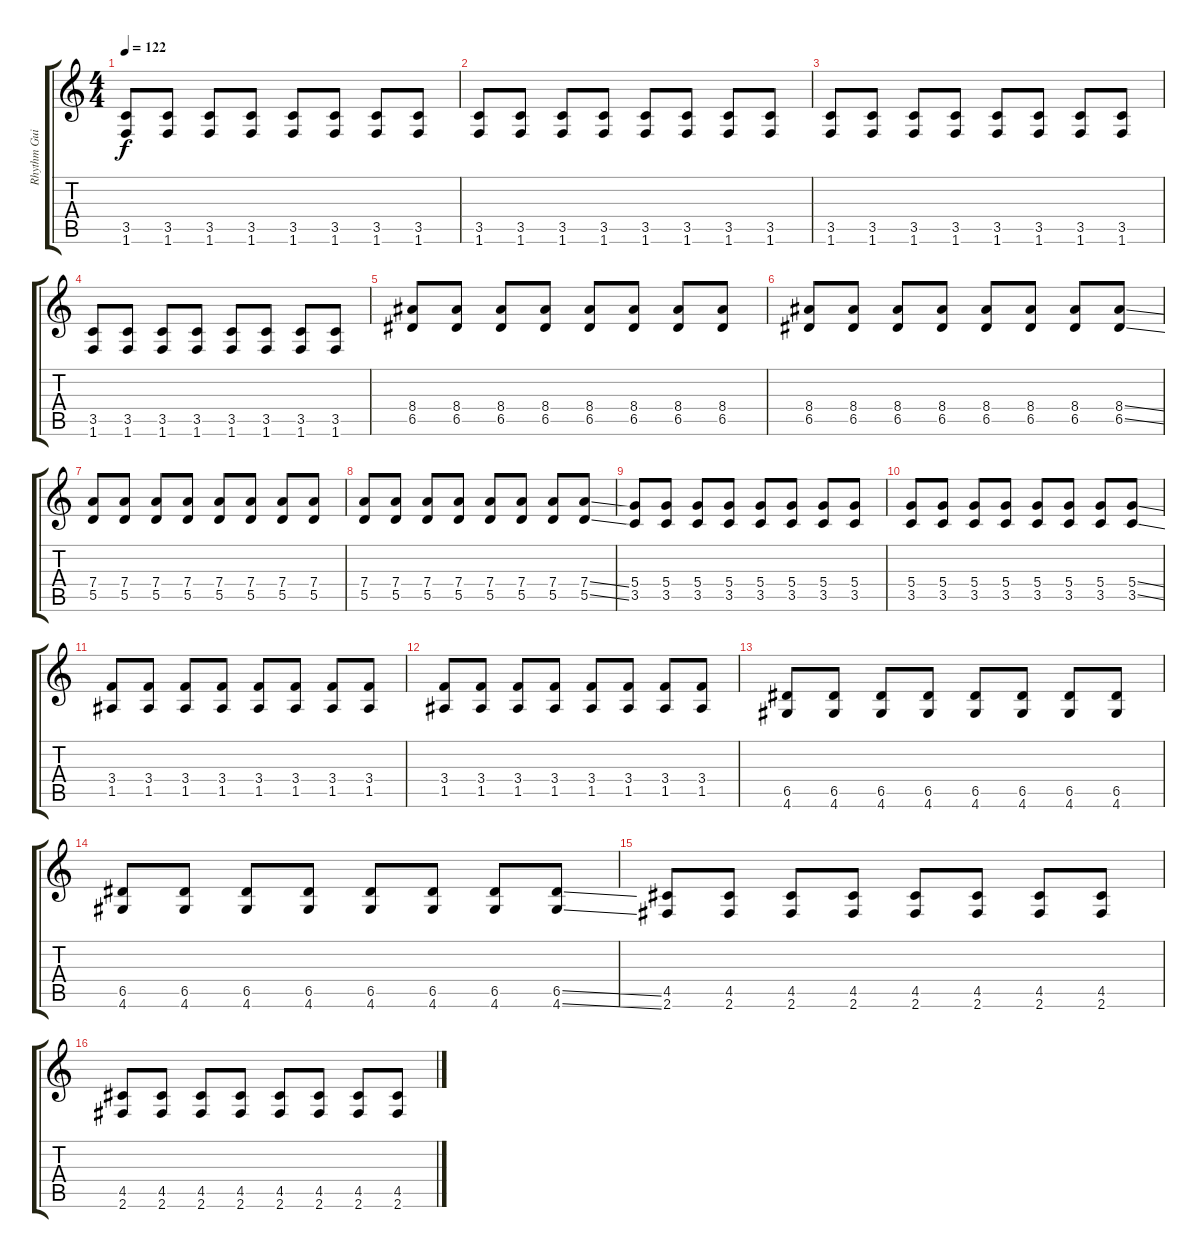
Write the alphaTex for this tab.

\track ("Rhythm Guitar" "Rhythm Gui") {instrument overdrivenguitar}
\staff {score tabs}
\tuning (E4 B3 G3 D3 A2 E2) {hide}
\ts (4 4)
\tempo 122
\clef g2
\ks c
(3.5 1.6).8{dy f} (3.5 1.6).8 (3.5 1.6).8 (3.5 1.6).8 (3.5 1.6).8 (3.5 1.6).8 (3.5 1.6).8 (3.5 1.6).8 |
(3.5 1.6).8 (3.5 1.6).8 (3.5 1.6).8 (3.5 1.6).8 (3.5 1.6).8 (3.5 1.6).8 (3.5 1.6).8 (3.5 1.6).8 |
(3.5 1.6).8 (3.5 1.6).8 (3.5 1.6).8 (3.5 1.6).8 (3.5 1.6).8 (3.5 1.6).8 (3.5 1.6).8 (3.5 1.6).8 |
(3.5 1.6).8 (3.5 1.6).8 (3.5 1.6).8 (3.5 1.6).8 (3.5 1.6).8 (3.5 1.6).8 (3.5 1.6).8 (3.5 1.6).8 |
(8.4 6.5).8 (8.4 6.5).8 (8.4 6.5).8 (8.4 6.5).8 (8.4 6.5).8 (8.4 6.5).8 (8.4 6.5).8 (8.4 6.5).8 |
(8.4 6.5).8 (8.4 6.5).8 (8.4 6.5).8 (8.4 6.5).8 (8.4 6.5).8 (8.4 6.5).8 (8.4 6.5).8 (8.4{ss} 6.5{ss}).8 |
(7.4 5.5).8 (7.4 5.5).8 (7.4 5.5).8 (7.4 5.5).8 (7.4 5.5).8 (7.4 5.5).8 (7.4 5.5).8 (7.4 5.5).8 |
(7.4 5.5).8 (7.4 5.5).8 (7.4 5.5).8 (7.4 5.5).8 (7.4 5.5).8 (7.4 5.5).8 (7.4 5.5).8 (7.4{ss} 5.5{ss}).8 |
(5.4 3.5).8 (5.4 3.5).8 (5.4 3.5).8 (5.4 3.5).8 (5.4 3.5).8 (5.4 3.5).8 (5.4 3.5).8 (5.4 3.5).8 |
(5.4 3.5).8 (5.4 3.5).8 (5.4 3.5).8 (5.4 3.5).8 (5.4 3.5).8{volume 8} (5.4 3.5).8 (5.4 3.5).8 (5.4{ss} 3.5{ss}).8 |
(3.4 1.5).8 (3.4 1.5).8 (3.4 1.5).8 (3.4 1.5).8 (3.4 1.5).8 (3.4 1.5).8 (3.4 1.5).8 (3.4 1.5).8 |
(3.4 1.5).8 (3.4 1.5).8 (3.4 1.5).8 (3.4 1.5).8 (3.4 1.5).8 (3.4 1.5).8 (3.4 1.5).8 (3.4 1.5).8 |
(6.5 4.6).8 (6.5 4.6).8 (6.5 4.6).8 (6.5 4.6).8 (6.5 4.6).8 (6.5 4.6).8 (6.5 4.6).8 (6.5 4.6).8 |
(6.5 4.6).8 (6.5 4.6).8 (6.5 4.6).8 (6.5 4.6).8 (6.5 4.6).8 (6.5 4.6).8 (6.5 4.6).8 (6.5{ss} 4.6{ss}).8 |
(4.5 2.6).8{volume 2} (4.5 2.6).8 (4.5 2.6).8 (4.5 2.6).8 (4.5 2.6).8 (4.5 2.6).8 (4.5 2.6).8 (4.5 2.6).8 |
(4.5 2.6).8 (4.5 2.6).8 (4.5 2.6).8 (4.5 2.6).8 (4.5 2.6).8 (4.5 2.6).8 (4.5 2.6).8 (4.5{ss} 2.6{ss}).8
